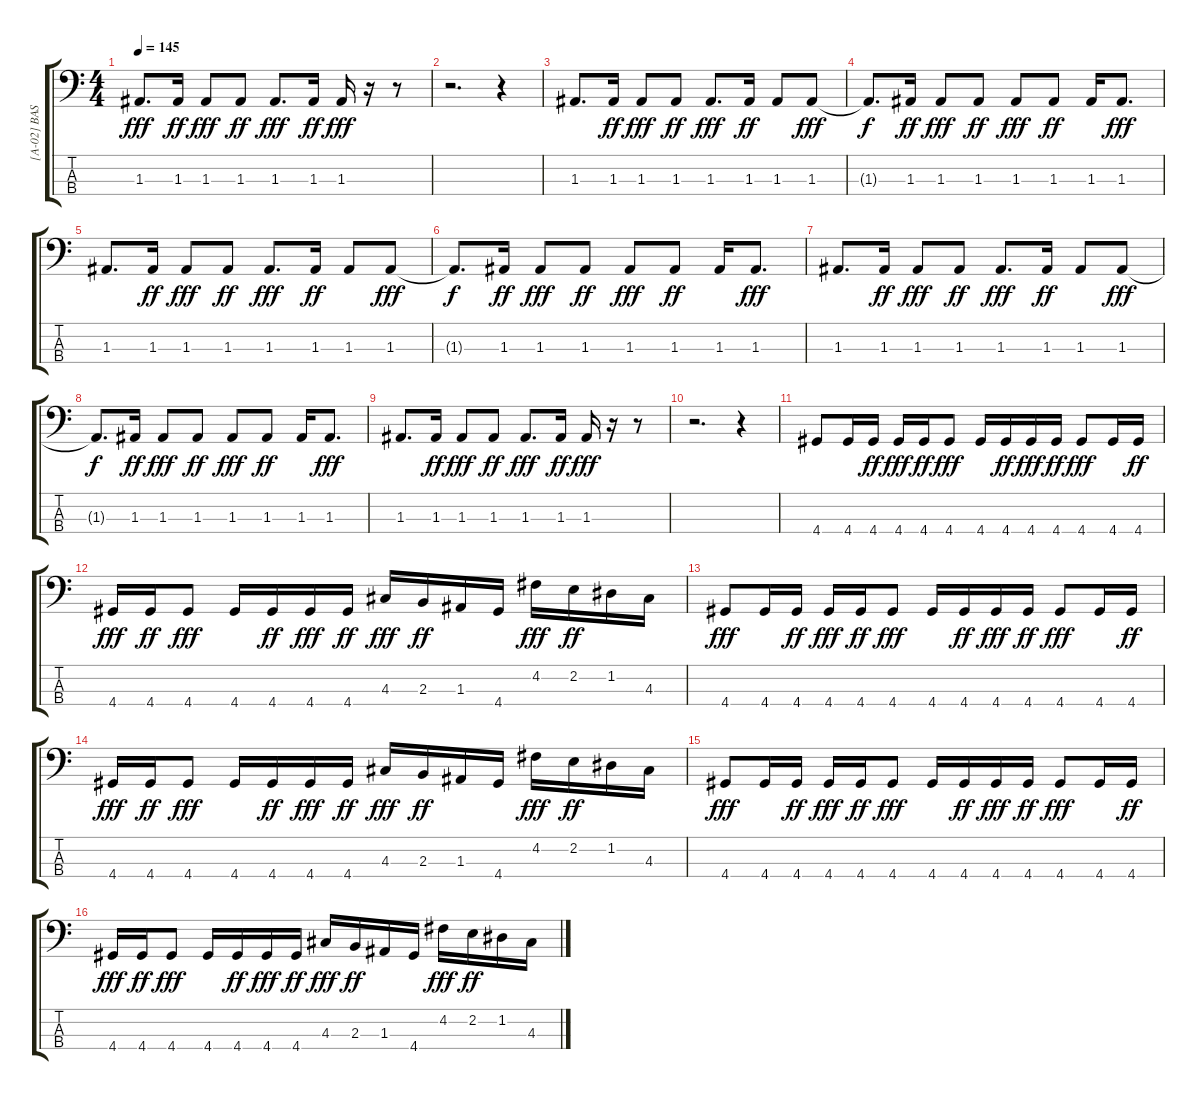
\track ("[A-02] BASS" "[A-02] BAS") {instrument electricbassfinger}
\staff {score tabs}
\tuning (G2 D2 A1 E1) {hide}
\ts (4 4)
\tempo 145
\clef f4
\ks c
1.3.8{d dy fff} 1.3.16{dy ff} 1.3.8{dy fff} 1.3.8{dy ff} 1.3.8{d dy fff} 1.3.16{dy ff} 1.3.16{dy fff} r.16 r.8 |
r.2{d} r.4 |
1.3.8{d} 1.3.16{dy ff} 1.3.8{dy fff} 1.3.8{dy ff} 1.3.8{d dy fff} 1.3.16{dy ff} 1.3.8 1.3.8{dy fff} |
1.3{t}.8{d dy f} 1.3.16{dy ff} 1.3.8{dy fff} 1.3.8{dy ff} 1.3.8{dy fff} 1.3.8{dy ff} 1.3.16 1.3.8{d dy fff} |
1.3.8{d} 1.3.16{dy ff} 1.3.8{dy fff} 1.3.8{dy ff} 1.3.8{d dy fff} 1.3.16{dy ff} 1.3.8 1.3.8{dy fff} |
1.3{t}.8{d dy f} 1.3.16{dy ff} 1.3.8{dy fff} 1.3.8{dy ff} 1.3.8{dy fff} 1.3.8{dy ff} 1.3.16 1.3.8{d dy fff} |
1.3.8{d} 1.3.16{dy ff} 1.3.8{dy fff} 1.3.8{dy ff} 1.3.8{d dy fff} 1.3.16{dy ff} 1.3.8 1.3.8{dy fff} |
1.3{t}.8{d dy f} 1.3.16{dy ff} 1.3.8{dy fff} 1.3.8{dy ff} 1.3.8{dy fff} 1.3.8{dy ff} 1.3.16 1.3.8{d dy fff} |
1.3.8{d} 1.3.16{dy ff} 1.3.8{dy fff} 1.3.8{dy ff} 1.3.8{d dy fff} 1.3.16{dy ff} 1.3.16{dy fff} r.16 r.8 |
r.2{d} r.4 |
4.4.8 4.4.16 4.4.16{dy ff} 4.4.16{dy fff} 4.4.16{dy ff} 4.4.8{dy fff} 4.4.16 4.4.16{dy ff} 4.4.16{dy fff} 4.4.16{dy ff} 4.4.8{dy fff} 4.4.16 4.4.16{dy ff} |
4.4.16{dy fff} 4.4.16{dy ff} 4.4.8{dy fff} 4.4.16 4.4.16{dy ff} 4.4.16{dy fff} 4.4.16{dy ff} 4.3.16{dy fff} 2.3.16{dy ff} 1.3.16 4.4.16 4.2.16{dy fff} 2.2.16{dy ff} 1.2.16 4.3.16 |
4.4.8{dy fff} 4.4.16 4.4.16{dy ff} 4.4.16{dy fff} 4.4.16{dy ff} 4.4.8{dy fff} 4.4.16 4.4.16{dy ff} 4.4.16{dy fff} 4.4.16{dy ff} 4.4.8{dy fff} 4.4.16 4.4.16{dy ff} |
4.4.16{dy fff} 4.4.16{dy ff} 4.4.8{dy fff} 4.4.16 4.4.16{dy ff} 4.4.16{dy fff} 4.4.16{dy ff} 4.3.16{dy fff} 2.3.16{dy ff} 1.3.16 4.4.16 4.2.16{dy fff} 2.2.16{dy ff} 1.2.16 4.3.16 |
4.4.8{dy fff} 4.4.16 4.4.16{dy ff} 4.4.16{dy fff} 4.4.16{dy ff} 4.4.8{dy fff} 4.4.16 4.4.16{dy ff} 4.4.16{dy fff} 4.4.16{dy ff} 4.4.8{dy fff} 4.4.16 4.4.16{dy ff} |
4.4.16{dy fff} 4.4.16{dy ff} 4.4.8{dy fff} 4.4.16 4.4.16{dy ff} 4.4.16{dy fff} 4.4.16{dy ff} 4.3.16{dy fff} 2.3.16{dy ff} 1.3.16 4.4.16 4.2.16{dy fff} 2.2.16{dy ff} 1.2.16 4.3.16
